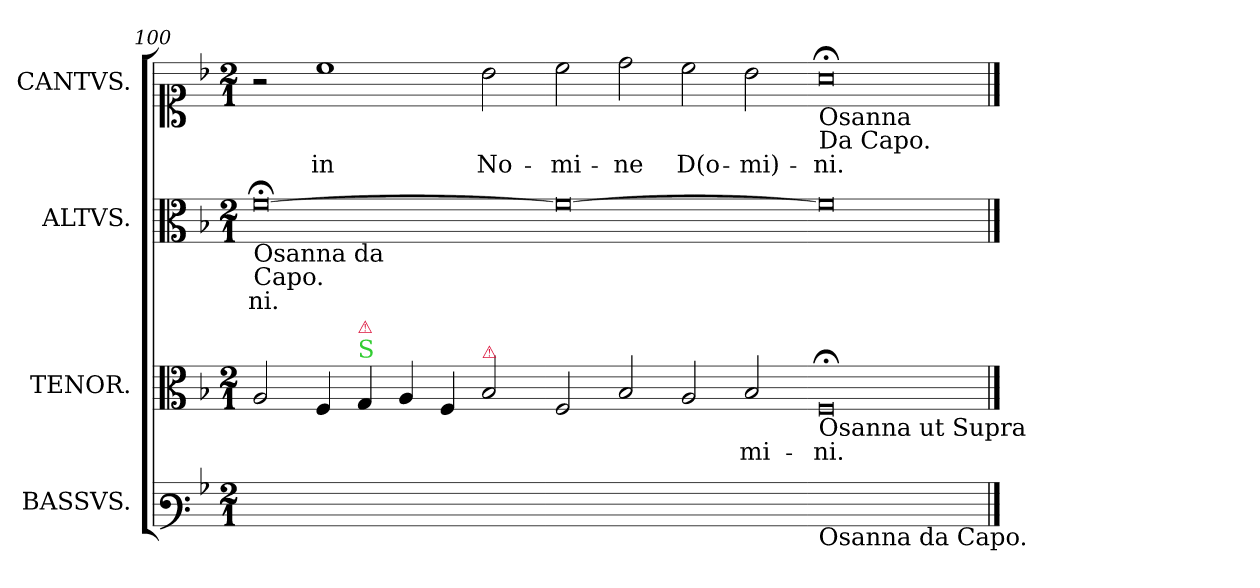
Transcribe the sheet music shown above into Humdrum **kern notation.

**kern	**kern	**text	**kern	**text	**kern	**text
*part4	*part3	*part3	*part2	*part2	*part1	*part1
*staff4	*staff3	*staff3	*staff2	*staff2	*staff1	*staff1
*I"BASSVS.	*I"TENOR.	*	*I"ALTVS.	*	*I"CANTVS.	*
*I'B	*I'T	*	*I'A	*	*I'S	*
*clefF3	*clefC3	*	*clefC3	*	*clefC1	*
*k[b-]	*k[b-]	*	*k[b-]	*	*k[b-]	*
*M2/1	*M2/1	*	*M2/1	*	*M2/1	*
=100	=100	=100	=100	=100	=100	=100
!	!	!	!LO:TX:b:t=Osanna da\nCapo.	!	!	!
0ryy	2A/	.	[0f;<	-ni.	2r	.
.	4F/	.	.	.	1cc	in
!	!LO:TX:a:color=limegreen:t=S	!	!	!	!	!
!	!LO:TX:a:color=crimson:t=⚠	!	!	!	!	!
.	4G/	.	.	.	.	.
.	4A/	.	.	.	.	.
.	4F/	.	.	.	.	.
!	!LO:TX:a:color=crimson:t=⚠	!	!	!	!	!
.	2B-/	.	.	.	2b-\	No-
=101-	=101-	=101-	=101-	=101-	=101-	=101-
0ryy	2F/	.	0f_	.	2cc\	-mi-
.	2B-/	.	.	.	2dd\	-ne
.	2A/	.	.	.	2cc\	D(o-
.	2B-/	-mi-	.	.	2b-\	-mi)-
=102-	=102-	=102-	=102-	=102-	=102-	=102-
!	!	!	!	!	!LO:TX:b:t=Osanna\nDa Capo.	!
!	!LO:TX:b:t=Osanna ut Supra	!	!	!	!	!
!LO:TX:b:t=Osanna da Capo.	!	!	!	!	!	!
0ryy	0F;<	-ni.	0f]	.	0a;<	-ni.
==	==	==	==	==	==	==
*-	*-	*-	*-	*-	*-	*-
